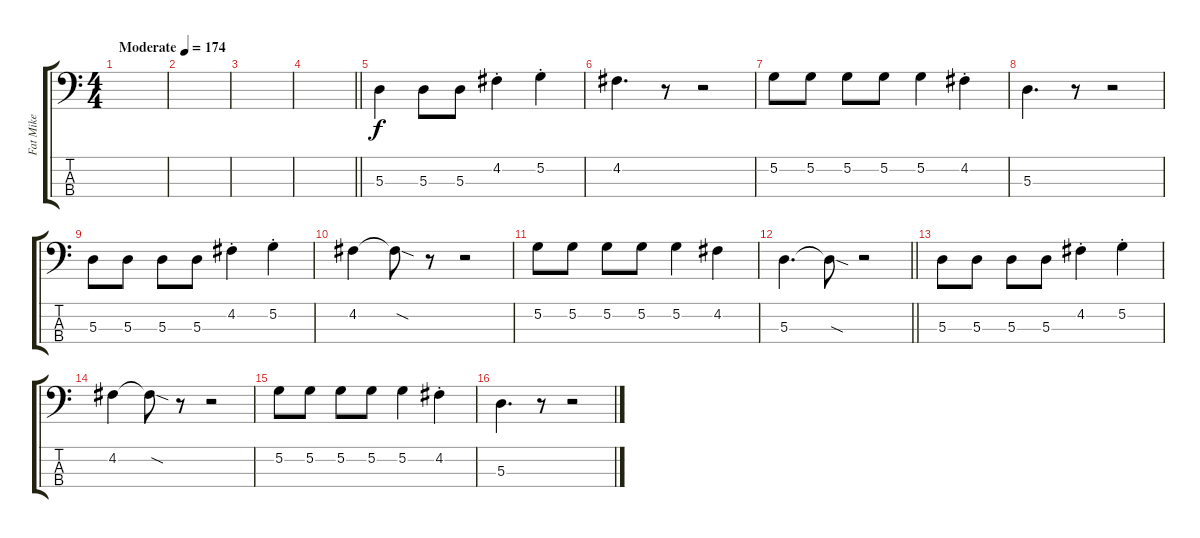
\track ("Fat Mike" "Fat Mike") {instrument electricbasspick}
\staff {score tabs}
\tuning (G2 D2 A1 E1) {hide}
\ts (4 4)
\tempo (174 "Moderate")
\clef f4
\ks c
|
|
|
\barLineRight lightlight
|
\section ("" "")
5.3.4 5.3.8 5.3.8 4.2{st}.4 5.2{st}.4 |
4.2.4{d} r.8 r.2 |
5.2.8 5.2.8 5.2.8 5.2.8 5.2.4 4.2{st}.4 |
5.3.4{d} r.8 r.2 |
5.3.8 5.3.8 5.3.8 5.3.8 4.2{st}.4 5.2{st}.4 |
4.2.4 4.2{sod t}.8 r.8 r.2 |
5.2.8 5.2.8 5.2.8 5.2.8 5.2.4 4.2.4 |
\barLineRight lightlight
5.3.4{d} 5.3{sod t}.8 r.2 |
\section ("" "")
5.3.8 5.3.8 5.3.8 5.3.8 4.2{st}.4 5.2{st}.4 |
4.2.4 4.2{sod t}.8 r.8 r.2 |
5.2.8 5.2.8 5.2.8 5.2.8 5.2.4 4.2{st}.4 |
5.3.4{d} r.8 r.2
